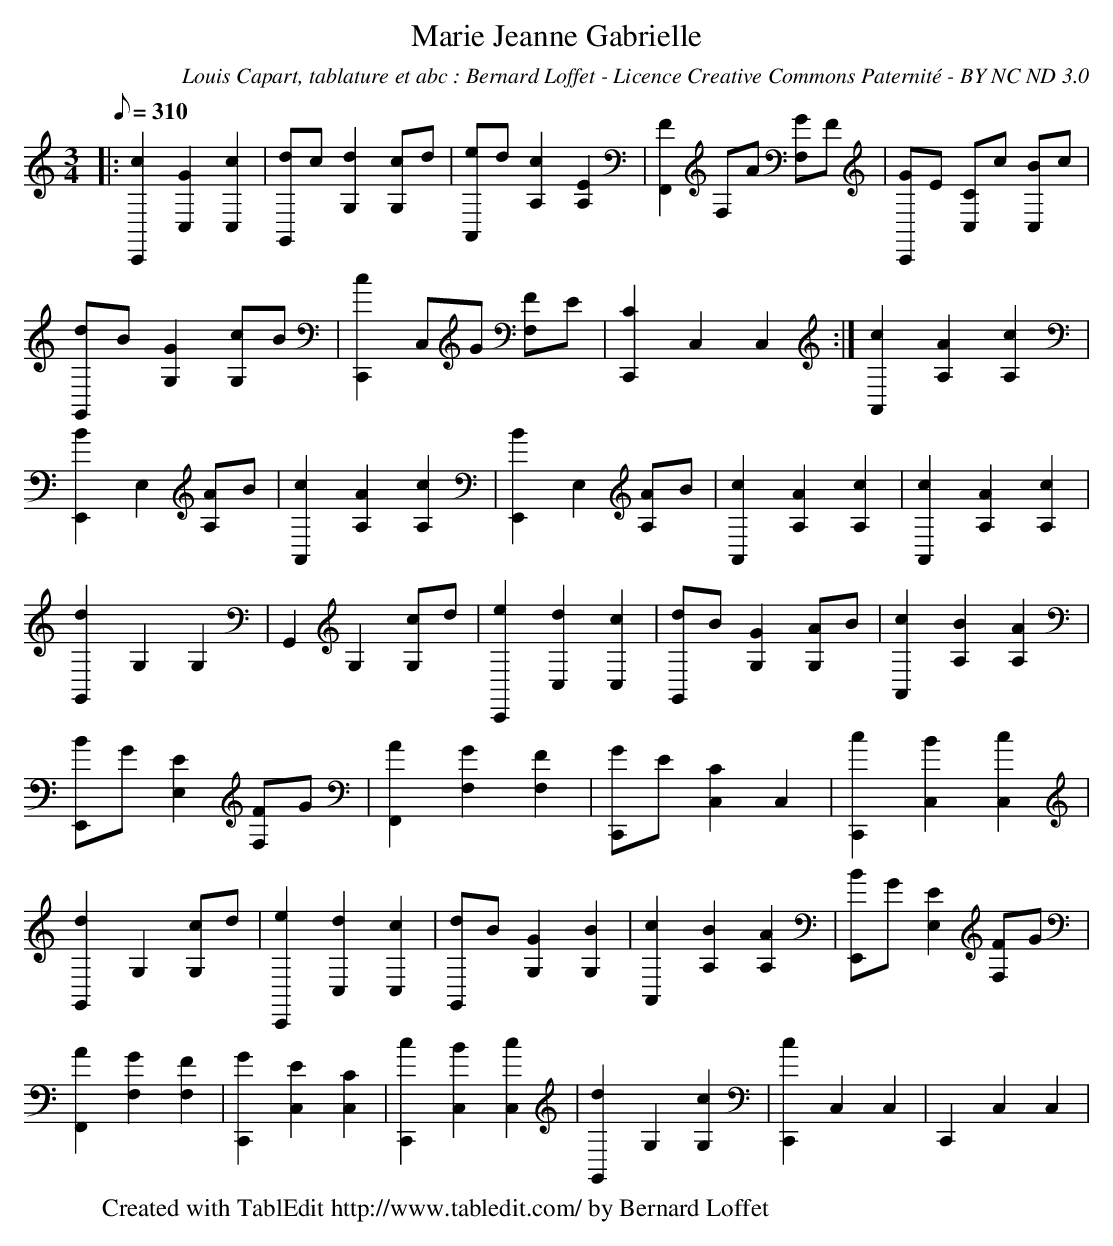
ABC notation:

X:1
T:Marie Jeanne Gabrielle
C:Louis Capart, tablature et abc : Bernard Loffet - Licence Creative Commons Paternité - BY NC ND 3.0
L:1/8
Q:310
M:3/4
K:C
|: [c2C,,2] [G2C,2] [c2C,2] | [dG,,]c [d2G,2] [cG,]d | [eA,,]d [c2A,2] [E2A,2] | [F2F,,2] F,A [GF,]F | \
 [GC,,]E [CC,]c [BC,]c | [dG,,]B [G2G,2] [cG,]B | [c2C,,2] C,G [FF,]E | [C2C,,2] C,2 C,2 :| [c2A,,2] [A2A,2] [c2A,2] | \
 [B2E,,2] E,2 [AA,]B | [c2A,,2] [A2A,2] [c2A,2] | [B2E,,2] E,2 [AA,]B | [c2A,,2] [A2A,2] [c2A,2] | \
 [c2A,,2] [A2A,2] [c2A,2] | [d2G,,2] G,2 G,2 | G,,2 G,2 [cG,]d | [e2C,,2] [d2C,2] [c2C,2] | \
 [dG,,]B [G2G,2] [AG,]B | [c2A,,2] [B2A,2] [A2A,2] | [BE,,]G [E2E,2] [FF,]G | [A2F,,2] [G2F,2] [F2F,2] | \
 [GC,,]E [C2C,2] C,2 | [c2C,,2] [B2C,2] [c2C,2] | [d2G,,2] G,2 [cG,]d | [e2C,,2] [d2C,2] [c2C,2] | \
 [dG,,]B [G2G,2] [B2G,2] | [c2A,,2] [B2A,2] [A2A,2] | [BE,,]G [E2E,2] [FF,]G | [A2F,,2] [G2F,2] [F2F,2] | \
 [G2C,,2] [E2C,2] [C2C,2] | [c2C,,2] [B2C,2] [c2C,2] | [d2G,,2] G,2 [c2G,2] | [c2C,,2] C,2 C,2 | \
 C,,2 C,2 C,2 | \
W:Created with TablEdit http://www.tabledit.com/ by Bernard Loffet
